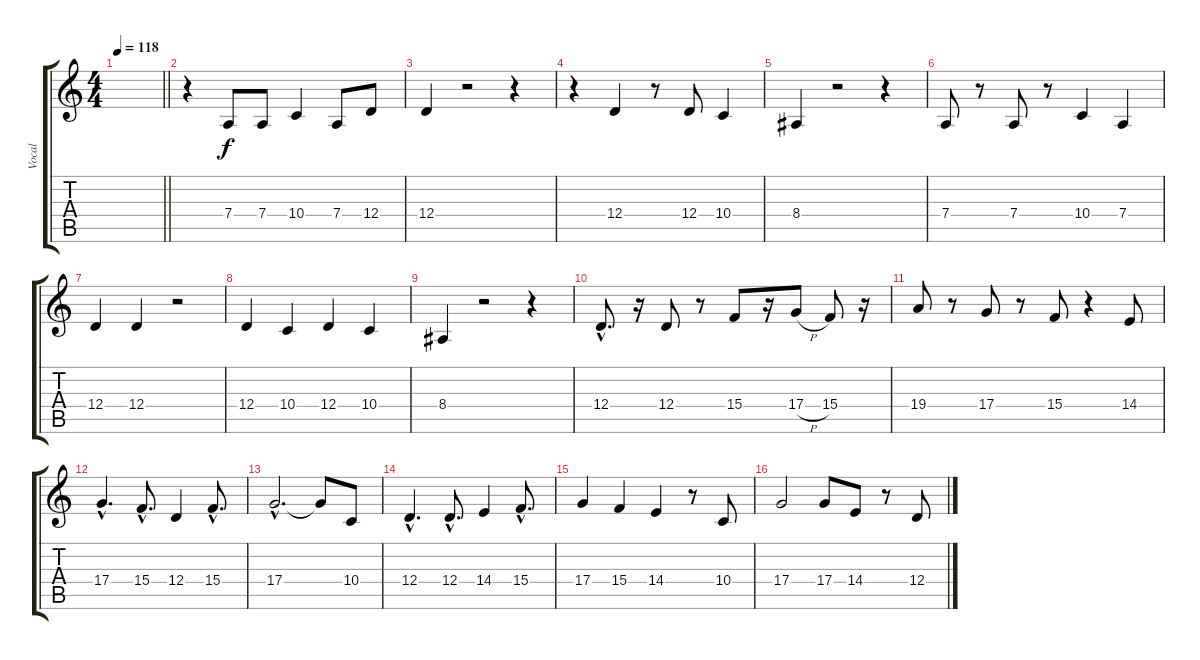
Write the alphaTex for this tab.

\track ("Vocal" "Vocal") {instrument altosax}
\staff {score tabs}
\tuning (E4 B3 G3 D3 A2 E2) {hide}
\ts (4 4)
\tempo 118
\clef g2
\barLineRight lightlight
\ks c
|
r.4 7.4.8 7.4.8 10.4.4 7.4.8 12.4.8 |
12.4.4 r.2 r.4 |
r.4 12.4.4 r.8 12.4.8 10.4.4 |
8.4.4 r.2 r.4 |
7.4.8 r.8 7.4.8 r.8 10.4.4 7.4.4 |
12.4.4 12.4.4 r.2 |
12.4.4 10.4.4 12.4.4 10.4.4 |
8.4.4 r.2 r.4 |
12.4{hac}.8{d} r.16 12.4.8 r.8 15.4.8 r.16 17.4{h}.8 15.4.8 r.16 |
19.4.8 r.8 17.4.8 r.8 15.4.8 r.4 14.4.8 |
17.4{hac}.4{d} 15.4{hac}.8{d} 12.4.4 15.4{hac}.8{d} |
17.4{hac}.2{d} 17.4{t}.8 10.4.8 |
12.4{hac}.4{d} 12.4{hac}.8{d} 14.4.4 15.4{hac}.8{d} |
17.4.4 15.4.4 14.4.4 r.8 10.4.8 |
17.4.2 17.4.8 14.4.8 r.8 12.4.8
